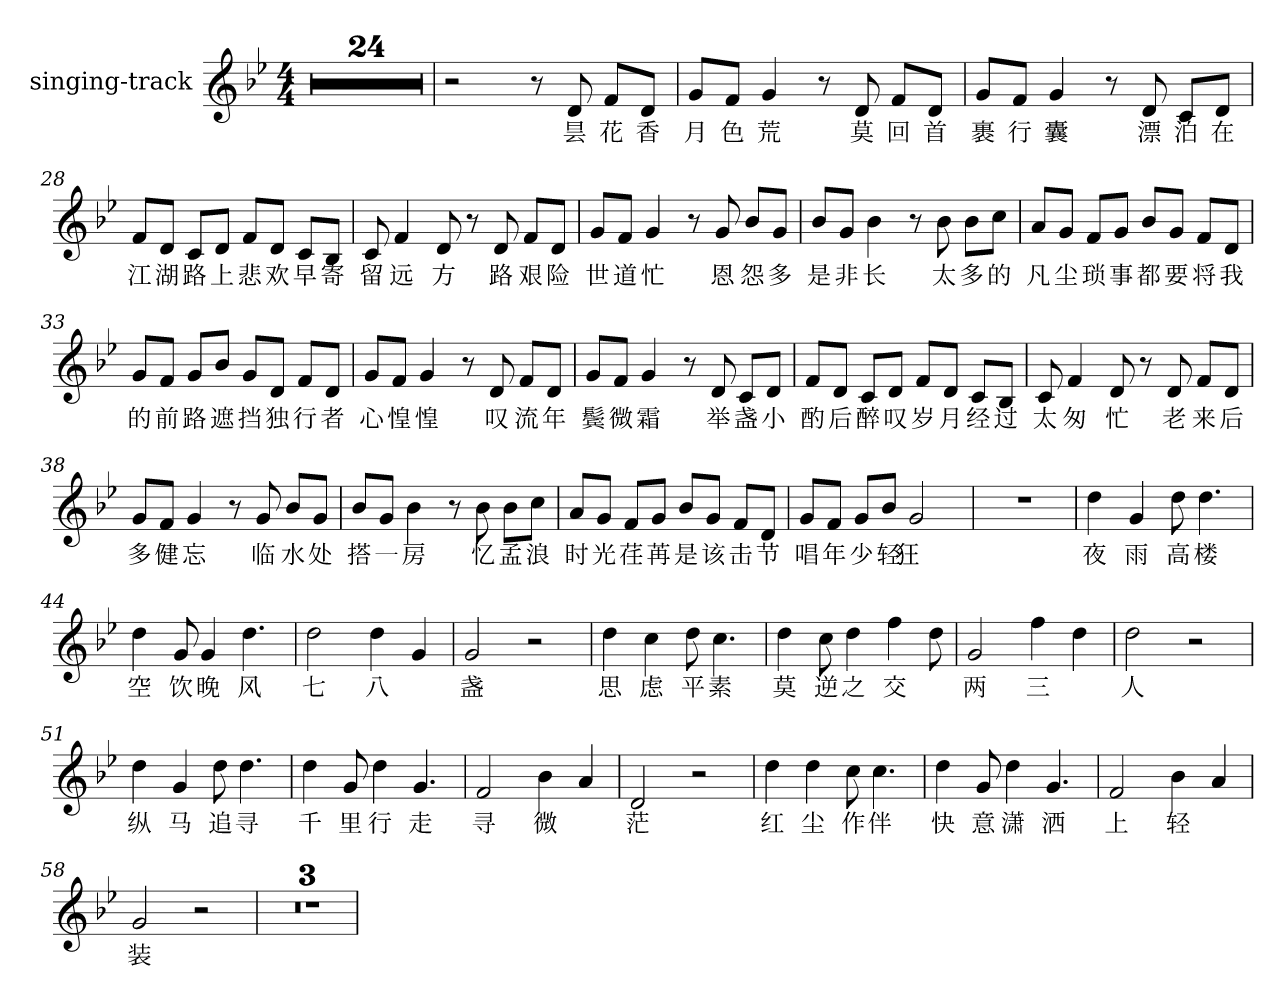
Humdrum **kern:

**kern	**text
*part1	*part1
*staff1	*staff1
*I"singing-track	*
*clefG2	*
*k[b-e-]	*
*g:	*
*M4/4	*
*MM136	*
=1	=1
1r	.
=2	=2
1r	.
=3	=3
1r	.
=4	=4
1r	.
=5	=5
1r	.
=6	=6
1r	.
=7	=7
1r	.
=8	=8
1r	.
=9	=9
1r	.
=10	=10
1r	.
=11	=11
1r	.
=12	=12
1r	.
=13	=13
1r	.
=14	=14
1r	.
=15	=15
1r	.
=16	=16
1r	.
=17	=17
1r	.
=18	=18
1r	.
=19	=19
1r	.
=20	=20
1r	.
=21	=21
1r	.
=22	=22
1r	.
=23	=23
1r	.
=24	=24
1r	.
=25	=25
2r	.
8r	.
8d	昙
8fL	花
8dJ	香
=26	=26
8gL	月
8fJ	色
4g	荒
8r	.
8d	莫
8fL	回
8dJ	首
=27	=27
8gL	裹
8fJ	行
4g	囊
8r	.
8d	漂
8cL	泊
8dJ	在
=28	=28
8fL	江
8dJ	湖
8cL	路
8dJ	上
8fL	悲
8dJ	欢
8cL	早
8B-J	寄
=29	=29
8c	留
4f	远
8d	方
8r	.
8d	路
8fL	艰
8dJ	险
=30	=30
8gL	世
8fJ	道
4g	忙
8r	.
8g	恩
8b-L	怨
8gJ	多
=31	=31
8b-L	是
8gJ	非
4b-	长
8r	.
8b-	太
8b-L	多
8ccJ	的
=32	=32
8aL	凡
8gJ	尘
8fL	琐
8gJ	事
8b-L	都
8gJ	要
8fL	将
8dJ	我
=33	=33
8gL	的
8fJ	前
8gL	路
8b-J	遮
8gL	挡
8dJ	独
8fL	行
8dJ	者
=34	=34
8gL	心
8fJ	惶
4g	惶
8r	.
8d	叹
8fL	流
8dJ	年
=35	=35
8gL	鬓
8fJ	微
4g	霜
8r	.
8d	举
8cL	盏
8dJ	小
=36	=36
8fL	酌
8dJ	后
8cL	醉
8dJ	叹
8fL	岁
8dJ	月
8cL	经
8B-J	过
=37	=37
8c	太
4f	匆
8d	忙
8r	.
8d	老
8fL	来
8dJ	后
=38	=38
8gL	多
8fJ	健
4g	忘
8r	.
8g	临
8b-L	水
8gJ	处
=39	=39
8b-L	搭
8gJ	一
4b-	房
8r	.
8b-	忆
8b-L	孟
8ccJ	浪
=40	=40
8aL	时
8gJ	光
8fL	荏
8gJ	苒
8b-L	是
8gJ	该
8fL	击
8dJ	节
=41	=41
8gL	唱
8fJ	年
8gL	少
8b-J	轻
2g	狂
=42	=42
1r	.
=43	=43
4dd	夜
4g	雨
8dd	高
4.dd	楼
=44	=44
4dd	空
8g	饮
4g	晚
4.dd	风
=45	=45
2dd	七
4dd	八
4g	--
=46	=46
2g	盏
2r	.
=47	=47
4dd	思
4cc	虑
8dd	平
4.cc	素
=48	=48
4dd	莫
8cc	逆
4dd	之
4ff	交
8dd	--
=49	=49
2g	两
4ff	三
4dd	--
=50	=50
2dd	人
2r	.
=51	=51
4dd	纵
4g	马
8dd	追
4.dd	寻
=52	=52
4dd	千
8g	里
4dd	行
4.g	走
=53	=53
2f	寻
4b-	微
4a	--
=54	=54
2d	茫
2r	.
=55	=55
4dd	红
4dd	尘
8cc	作
4.cc	伴
=56	=56
4dd	快
8g	意
4dd	潇
4.g	洒
=57	=57
2f	上
4b-	轻
4a	--
=58	=58
2g	装
2r	.
=59	=59
1r	.
=60	=60
1r	.
=61	=61
1r	.
=	=
*-	*-
